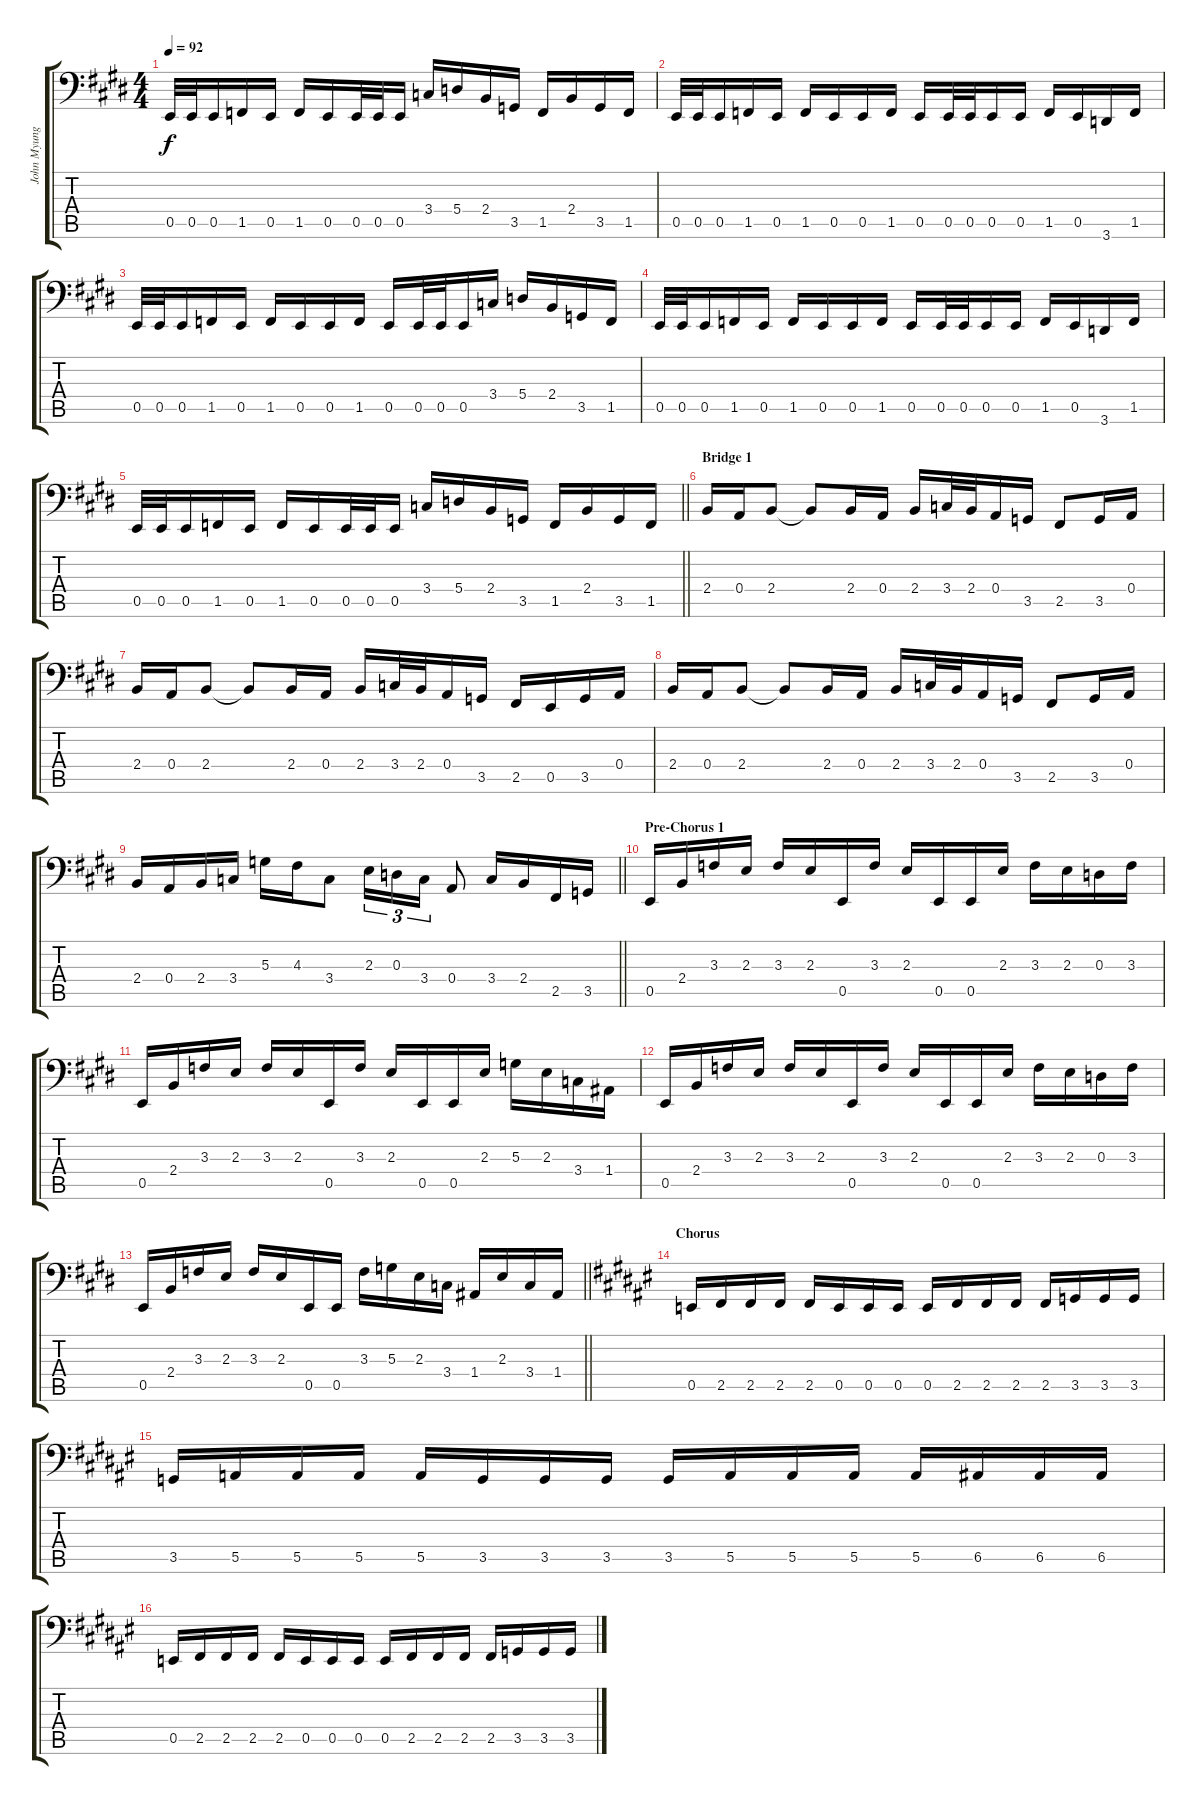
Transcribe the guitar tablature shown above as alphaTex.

\track ("John Myung" "John Myung") {instrument slapbass1}
\staff {score tabs}
\tuning (C3 G2 D2 A1 E1 B0) {hide}
\ts (4 4)
\tempo 92
\clef f4
\ks e
0.5.32{dy f} 0.5.32 0.5.16 1.5.16 0.5.16 1.5.16 0.5.16 0.5.32 0.5.32 0.5.16 3.4.16 5.4.16 2.4.16 3.5.16 1.5.16 2.4.16 3.5.16 1.5.16 |
0.5.32 0.5.32 0.5.16 1.5.16 0.5.16 1.5.16 0.5.16 0.5.16 1.5.16 0.5.16 0.5.32 0.5.32 0.5.16 0.5.16 1.5.16 0.5.16 3.6.16 1.5.16 |
0.5.32 0.5.32 0.5.16 1.5.16 0.5.16 1.5.16 0.5.16 0.5.16 1.5.16 0.5.16 0.5.32 0.5.32 0.5.16 3.4.16 5.4.16 2.4.16 3.5.16 1.5.16 |
0.5.32 0.5.32 0.5.16 1.5.16 0.5.16 1.5.16 0.5.16 0.5.16 1.5.16 0.5.16 0.5.32 0.5.32 0.5.16 0.5.16 1.5.16 0.5.16 3.6.16 1.5.16 |
\barLineRight lightlight
0.5.32 0.5.32 0.5.16 1.5.16 0.5.16 1.5.16 0.5.16 0.5.32 0.5.32 0.5.16 3.4.16 5.4.16 2.4.16 3.5.16 1.5.16 2.4.16 3.5.16 1.5.16 |
\section ("" "Bridge 1")
2.4.16 0.4.16 2.4.8 2.4{t}.8 2.4.16 0.4.16 2.4.16 3.4.32 2.4.32 0.4.16 3.5.16 2.5.8 3.5.16 0.4.16 |
2.4.16 0.4.16 2.4.8 2.4{t}.8 2.4.16 0.4.16 2.4.16 3.4.32 2.4.32 0.4.16 3.5.16 2.5.16 0.5.16 3.5.16 0.4.16 |
2.4.16 0.4.16 2.4.8 2.4{t}.8 2.4.16 0.4.16 2.4.16 3.4.32 2.4.32 0.4.16 3.5.16 2.5.8 3.5.16 0.4.16 |
\barLineRight lightlight
2.4.16 0.4.16 2.4.16 3.4.16 5.3.16 4.3.16 3.4.8 2.3.16{tu (3 2)} 0.3.16{tu (3 2)} 3.4.16{tu (3 2)} 0.4.8 3.4.16 2.4.16 2.5.16 3.5.16 |
\section ("" "Pre-Chorus 1")
0.5.16 2.4.16 3.3.16 2.3.16 3.3.16 2.3.16 0.5.16 3.3.16 2.3.16 0.5.16 0.5.16 2.3.16 3.3.16 2.3.16 0.3.16 3.3.16 |
0.5.16 2.4.16 3.3.16 2.3.16 3.3.16 2.3.16 0.5.16 3.3.16 2.3.16 0.5.16 0.5.16 2.3.16 5.3.16 2.3.16 3.4.16 1.4.16 |
0.5.16 2.4.16 3.3.16 2.3.16 3.3.16 2.3.16 0.5.16 3.3.16 2.3.16 0.5.16 0.5.16 2.3.16 3.3.16 2.3.16 0.3.16 3.3.16 |
\barLineRight lightlight
0.5.16 2.4.16 3.3.16 2.3.16 3.3.16 2.3.16 0.5.16 0.5.16 3.3.16 5.3.16 2.3.16 3.4.16 1.4.16 2.3.16 3.4.16 1.4.16 |
\section ("" "Chorus")
\ks f#
0.5.16 2.5.16 2.5.16 2.5.16 2.5.16 0.5.16 0.5.16 0.5.16 0.5.16 2.5.16 2.5.16 2.5.16 2.5.16 3.5.16 3.5.16 3.5.16 |
3.5.16 5.5.16 5.5.16 5.5.16 5.5.16 3.5.16 3.5.16 3.5.16 3.5.16 5.5.16 5.5.16 5.5.16 5.5.16 6.5.16 6.5.16 6.5.16 |
0.5.16 2.5.16 2.5.16 2.5.16 2.5.16 0.5.16 0.5.16 0.5.16 0.5.16 2.5.16 2.5.16 2.5.16 2.5.16 3.5.16 3.5.16 3.5.16
